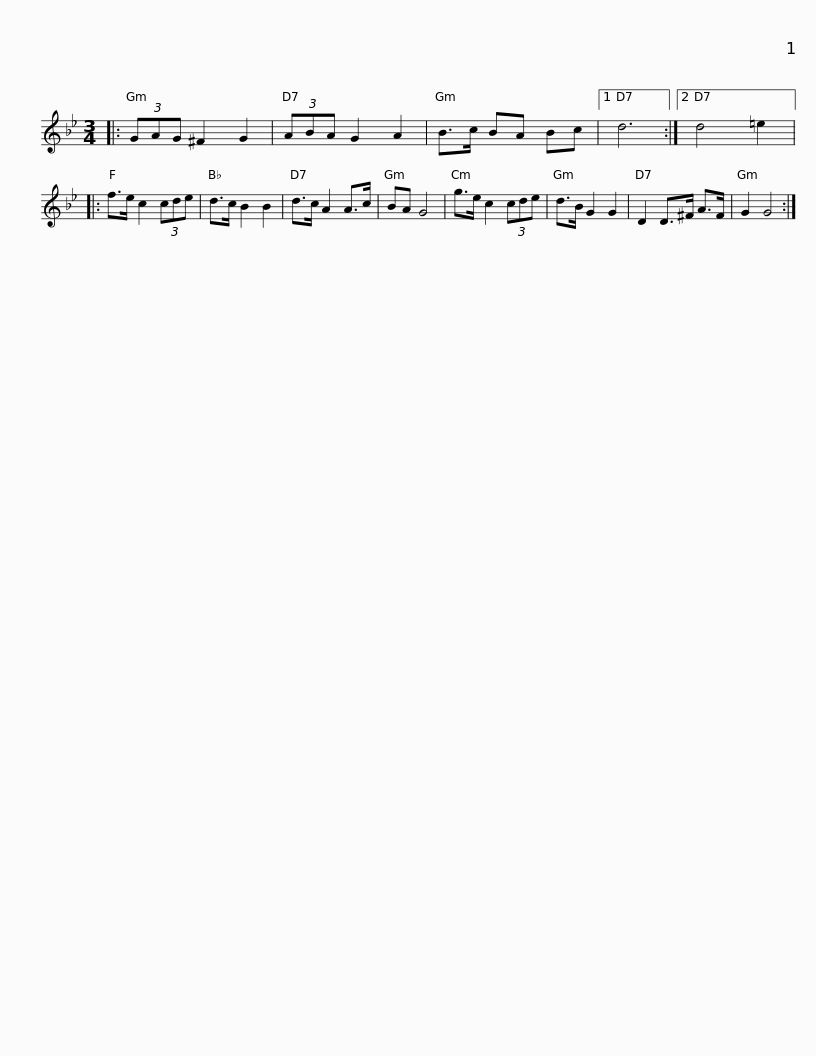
X:1
L:1/8
M:3/4
I:linebreak $
K:Gmin
V:1 treble
V:1
|: (3GAG ^F2 G2 | (3ABA G2 A2 | B>c BA Bc |1 d6 :|2 d4 =e2 |: %5
 f>e c2 (3cde | d>c B2 B2 | d>c A2 A>c |$ BA G4 | g>e c2 (3cde | %10
 d>B G2 G2 | D2 D>^F A>F | G2 G4 :| %13
